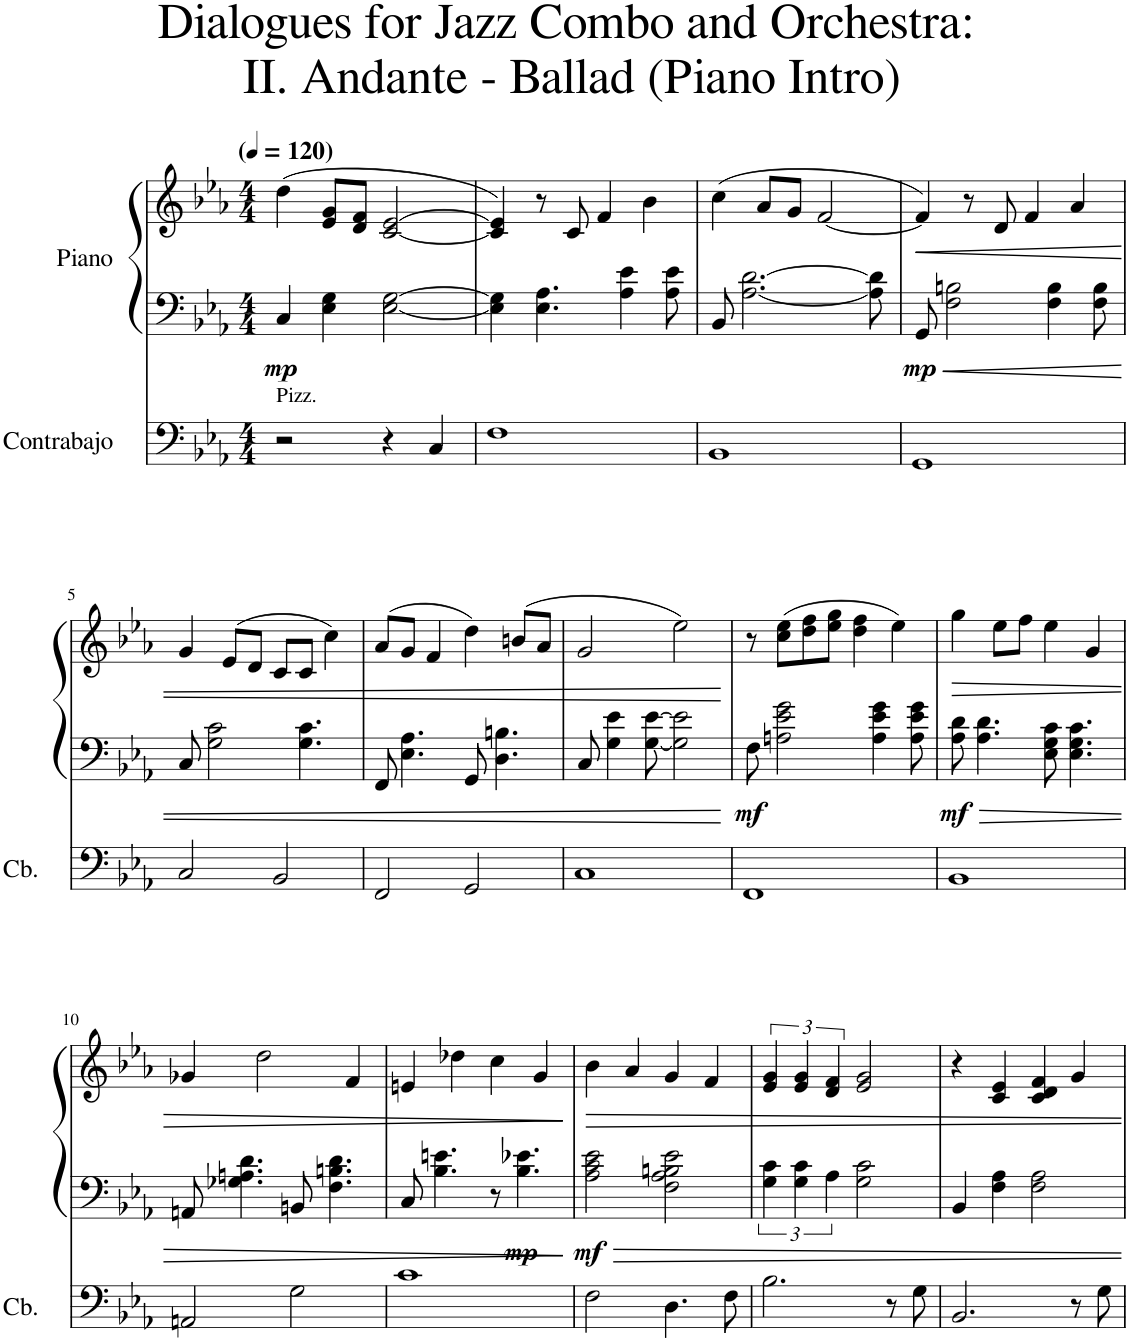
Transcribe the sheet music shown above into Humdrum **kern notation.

**kern	**kern	**kern	**dynam
*part2	*part1	*part1	*part1
*staff3	*staff2	*staff1	*staff1/2
*I"Contrabajo	*I"Piano	*	*
*I'Cb.	*I'Pno	*	*
*clefF4	*clefF4	*clefG2	*
*Trd7c12	*	*	*
*k[b-e-a-]	*k[b-e-a-]	*k[b-e-a-]	*
*E-:	*E-:	*E-:	*
*M4/4	*M4/4	*M4/4	*
*MM120	*MM120	*MM120	*
=1	=1	=1	=1
!LO:TX:a:t=Pizz.	!	!	!
!	!	!	!LO:DY:b=2
2r	4C/	(4dd\	mp
.	4E-\ 4G\	8e-/ 8g/L	.
.	.	8d/ 8f/J	.
4r	[2E-\ [2G\	[2c/ [2e-/	.
4C/	.	.	.
=2	=2	=2	=2
1F	4E-\] 4G\]	4c/] 4e-/])	.
.	4.E-\ 4.A-\	8r	.
.	.	8c/	.
.	.	4f/	.
.	4A-\ 4e-\	.	.
.	.	4b-\	.
.	8A-\ 8e-\	.	.
=3	=3	=3	=3
1BB-	8BB-/	(4cc\	.
.	[2.A-\ [2.d\	.	.
.	.	8a-/L	.
.	.	8g/J	.
.	.	[2f/	.
.	8A-\] 8d\]	.	.
=4	=4	=4	=4
!	!	!	!LO:HP:b
!	!	!	!LO:DY:n=1:b=2
1GG	8GG/	4f/])	< mp
.	2F\ 2Bn\	.	.
.	.	8r	.
.	.	8d/	.
.	.	4f/	.
.	4F\ 4B\	.	.
.	.	4a-/	.
.	8F\ 8B\	.	.
!!LO:LB:g=z
=5	=5	=5	=5
2C/	8C/	4g/	.
.	2G\ 2c\	.	.
.	.	(8e-/L	.
.	.	8d/J	.
2BB-/	.	8c/L	.
.	4.G\ 4.c\	8c/J	.
.	.	4cc\)	.
=6	=6	=6	=6
2FF/	8FF/	(8a-/L	.
.	4.E-\ 4.A-\	8g/J	.
.	.	4f/	.
2GG/	8GG/	4dd\)	.
.	4.D\ 4.Bn\	.	.
.	.	(8bn/L	.
.	.	8a-/J	.
=7	=7	=7	=7
1C	8C/	2g/	.
.	4G\ 4e-\	.	.
.	[8G\ [8e-\	.	.
.	2G\] 2e-\]	2ee-\)	.
.	.	.	[
=8	=8	=8	=8
!	!	!	!LO:DY:b=2
1FF	8F\	8r	mf
.	2An\ 2e-\ 2g\	(8cc\ 8ee-\L	.
.	.	8dd\ 8ff\	.
.	.	8ee-\ 8gg\J	.
.	.	4dd\ 4ff\	.
.	4A\ 4e-\ 4g\	.	.
.	.	4ee-\)	.
.	8A\ 8e-\ 8g\	.	.
=9	=9	=9	=9
!	!	!	!LO:HP:b
!	!	!	!LO:DY:n=1:b=2
1BB-	8A-\ 8d\	4gg\	> mf
.	4.A-\ 4.d\	.	.
.	.	8ee-\L	.
.	.	8ff\J	.
.	8E-\ 8G\ 8c\	4ee-\	.
.	4.E-\ 4.G\ 4.c\	.	.
.	.	4g/	.
!!LO:LB:g=z
=10	=10	=10	=10
2AAn/	8AAn/	4g-X/	.
.	4.G-X\ 4.An\ 4.d\	.	.
.	.	2dd\	.
2G\	8BBn/	.	.
.	4.F\ 4.Bn\ 4.d\	.	.
.	.	4f/	.
=11	=11	=11	=11
1c	8C/	4en/	.
.	4.B-\ 4.en\	.	.
.	.	4dd-X\	.
.	8r	4cc\	.
!	!	!	!LO:DY:b=2
.	4.B-\ 4.e-X\	.	mp
.	.	4g/	.
.	.	.	]
=12	=12	=12	=12
!	!	!	!LO:DY:b=2
2F\	2A-\ 2c\ 2e-\	4b-\	mf
.	.	4a-/	.
4.D\	2F\ 2A-\ 2Bn\ 2e-\	4g/	.
.	.	4f/	.
8F\	.	.	.
=13	=13	=13	=13
2.B-\	6G\ 6c\	6e-/ 6g/	.
.	6G\ 6c\	6e-/ 6g/	.
.	6A-\	6d/ 6f/	.
.	2G\ 2c\	2e-/ 2g/	.
8r	.	.	.
8G\	.	.	.
=14	=14	=14	=14
2.BB-/	4BB-/	4r	.
.	4F\ 4A-\	4c/ 4e-/	.
.	2F\ 2A-\	4c/ 4d/ 4f/	.
8r	.	4g/	.
8G\	.	.	.
=	=	=	=
*-	*-	*-	*-
